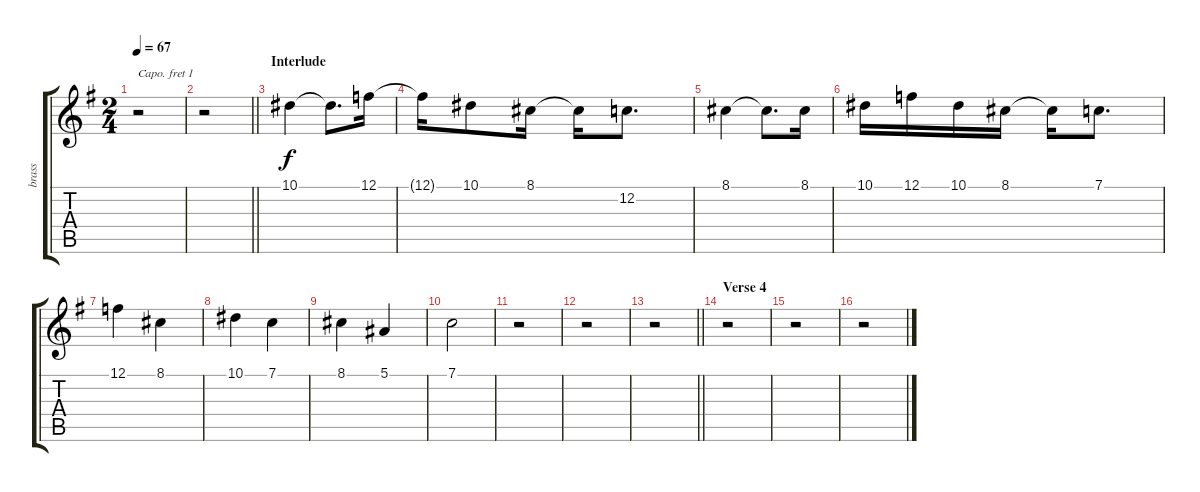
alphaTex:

\track ("brass" "brass") {instrument frenchhorn}
\staff {score tabs}
\capo 1
\tuning (E4 B3 G3 D3 A2 E2) {hide}
\ts (2 4)
\tempo 67
\clef g2
\ks g
r.2{dy f} |
\barLineRight lightlight
r.2 |
\section ("" "Interlude")
10.1.4 10.1{t}.8{d} 12.1.16 |
12.1{t}.16 10.1.8 8.1.16 8.1{t}.16 12.2.8{d} |
8.1.4 8.1{t}.8{d} 8.1.16 |
10.1.16 12.1.16 10.1.16 8.1.16 8.1{t}.16 7.1.8{d} |
12.1.4 8.1.4 |
10.1.4 7.1.4 |
8.1.4 5.1.4 |
7.1.2 |
r.2 |
r.2 |
\barLineRight lightlight
r.2 |
\section ("" "Verse 4")
r.2 |
r.2 |
r.2
